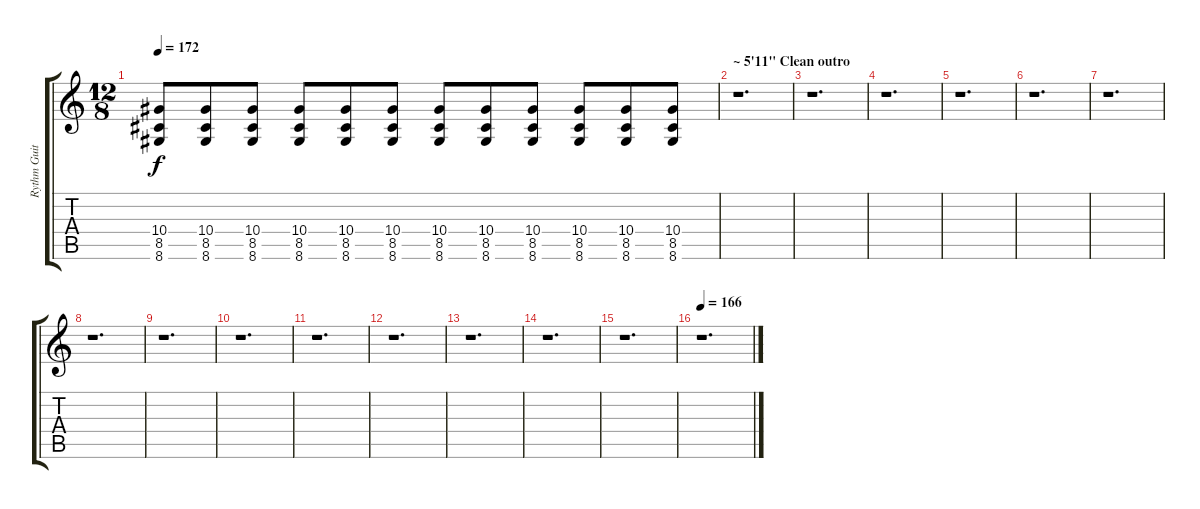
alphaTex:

\track ("Rythm Guitar - Matthias Schuler" "Rythm Guit") {instrument distortionguitar}
\staff {score tabs}
\tuning (C4 G3 Eb3 Bb2 F2 C2) {hide}
\ts (12 8)
\tempo 172
\clef g2
\ks c
(10.4 8.5 8.6).8{dy f} (10.4 8.5 8.6).8 (10.4 8.5 8.6).8 (10.4 8.5 8.6).8 (10.4 8.5 8.6).8 (10.4 8.5 8.6).8 (10.4 8.5 8.6).8 (10.4 8.5 8.6).8 (10.4 8.5 8.6).8 (10.4 8.5 8.6).8 (10.4 8.5 8.6).8 (10.4 8.5 8.6).8 |
\section ("" "~ 5'11\" Clean outro")
r.1{d} |
r.1{d} |
r.1{d} |
r.1{d} |
r.1{d} |
r.1{d} |
r.1{d} |
r.1{d} |
r.1{d} |
r.1{d} |
r.1{d} |
r.1{d} |
r.1{d} |
r.1{d} |
\tempo 166
r.1{d}
